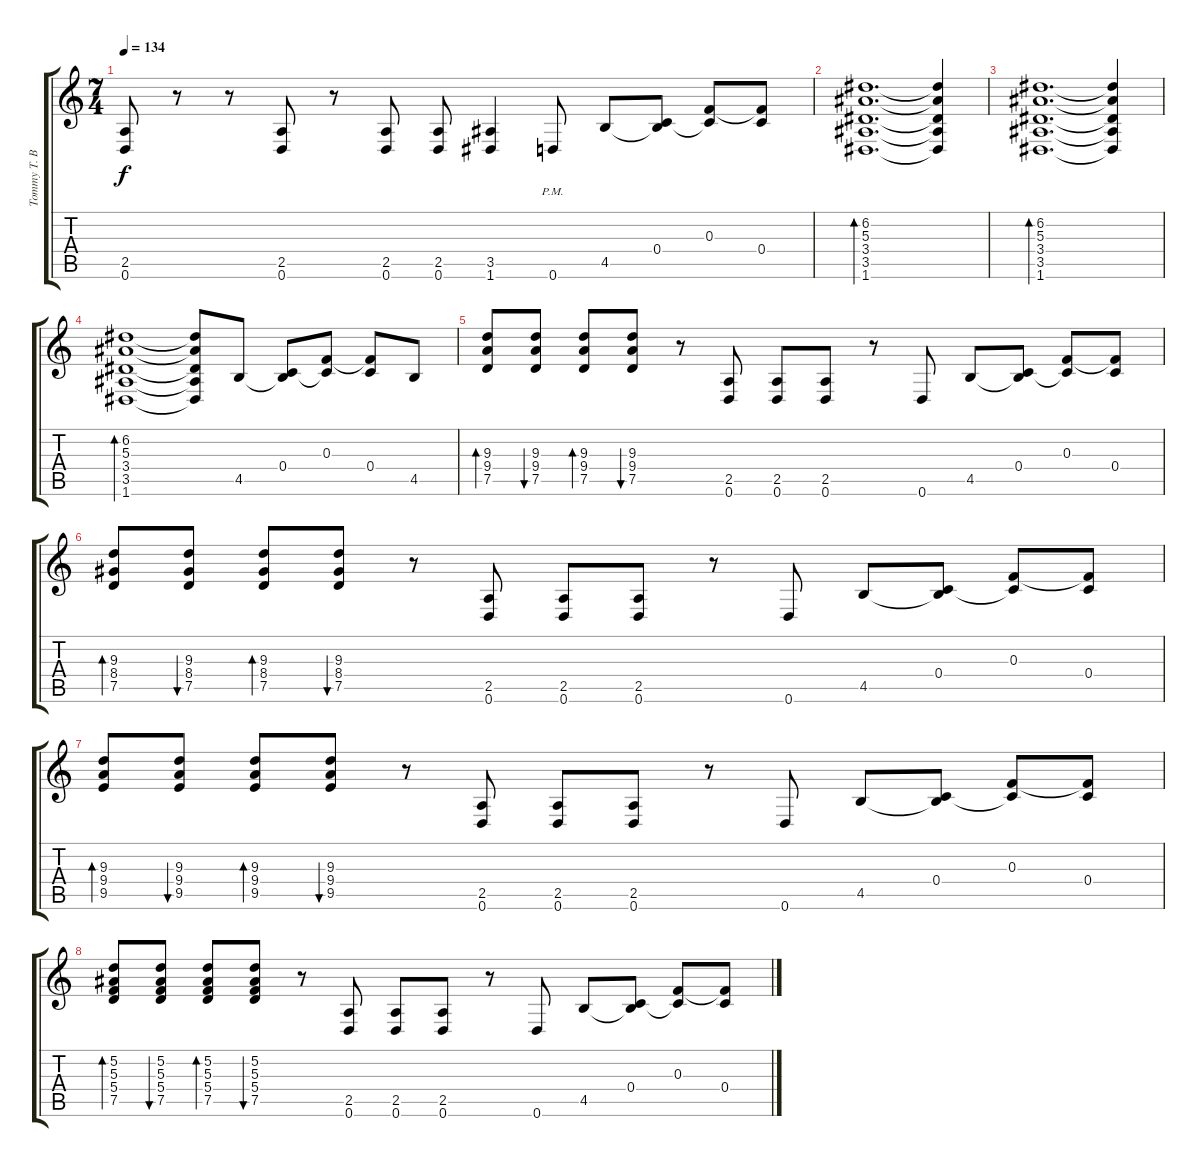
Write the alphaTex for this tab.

\track ("Tommy T. Baron" "Tommy T. B") {instrument overdrivenguitar}
\staff {score tabs}
\tuning (D4 A3 F3 C3 G2 D2) {hide}
\ts (7 4)
\tempo 134
\clef g2
\ks c
(2.5 0.6).8{dy f} r.8 r.8 (2.5 0.6).8 r.8 (2.5 0.6).8 (2.5 0.6).8 (3.5 1.6).4 0.6{pm}.8 4.5.8 (0.4 4.5{t}).8 (0.3 0.4{t}).8 (0.3{t} 0.4).8 |
(6.2 5.3 3.4 3.5 1.6).1{d bd 240} (6.2{t} 5.3{t} 3.4{t} 3.5{t} 1.6{t}).4 |
(6.2 5.3 3.4 3.5 1.6).1{d bd 240} (6.2{t} 5.3{t} 3.4{t} 3.5{t} 1.6{t}).4 |
(6.2 5.3 3.4 3.5 1.6).1{bd 240} (6.2{t} 5.3{t} 3.4{t} 3.5{t} 1.6{t}).8 4.5.8 (0.4 4.5{t}).8 (0.3 0.4{t}).8 (0.3{t} 0.4).8 4.5.8 |
(9.3 9.4 7.5).8{bd 120} (9.3 9.4 7.5).8{bu 120} (9.3 9.4 7.5).8{bd 120} (9.3 9.4 7.5).8{bu 120} r.8 (2.5 0.6).8 (2.5 0.6).8 (2.5 0.6).8 r.8 0.6.8 4.5.8 (0.4 4.5{t}).8 (0.3 0.4{t}).8 (0.3{t} 0.4).8 |
(9.3 8.4 7.5).8{bd 120} (9.3 8.4 7.5).8{bu 120} (9.3 8.4 7.5).8{bd 120} (9.3 8.4 7.5).8{bu 120} r.8 (2.5 0.6).8 (2.5 0.6).8 (2.5 0.6).8 r.8 0.6.8 4.5.8 (0.4 4.5{t}).8 (0.3 0.4{t}).8 (0.3{t} 0.4).8 |
(9.3 9.4 9.5).8{bd 120} (9.3 9.4 9.5).8{bu 120} (9.3 9.4 9.5).8{bd 120} (9.3 9.4 9.5).8{bu 120} r.8 (2.5 0.6).8 (2.5 0.6).8 (2.5 0.6).8 r.8 0.6.8 4.5.8 (0.4 4.5{t}).8 (0.3 0.4{t}).8 (0.3{t} 0.4).8 |
(5.2 5.3 5.4 7.5).8{bd 120} (5.2 5.3 5.4 7.5).8{bu 120} (5.2 5.3 5.4 7.5).8{bd 120} (5.2 5.3 5.4 7.5).8{bu 120} r.8 (2.5 0.6).8 (2.5 0.6).8 (2.5 0.6).8 r.8 0.6.8 4.5.8 (0.4 4.5{t}).8 (0.3 0.4{t}).8 (0.3{t} 0.4).8
